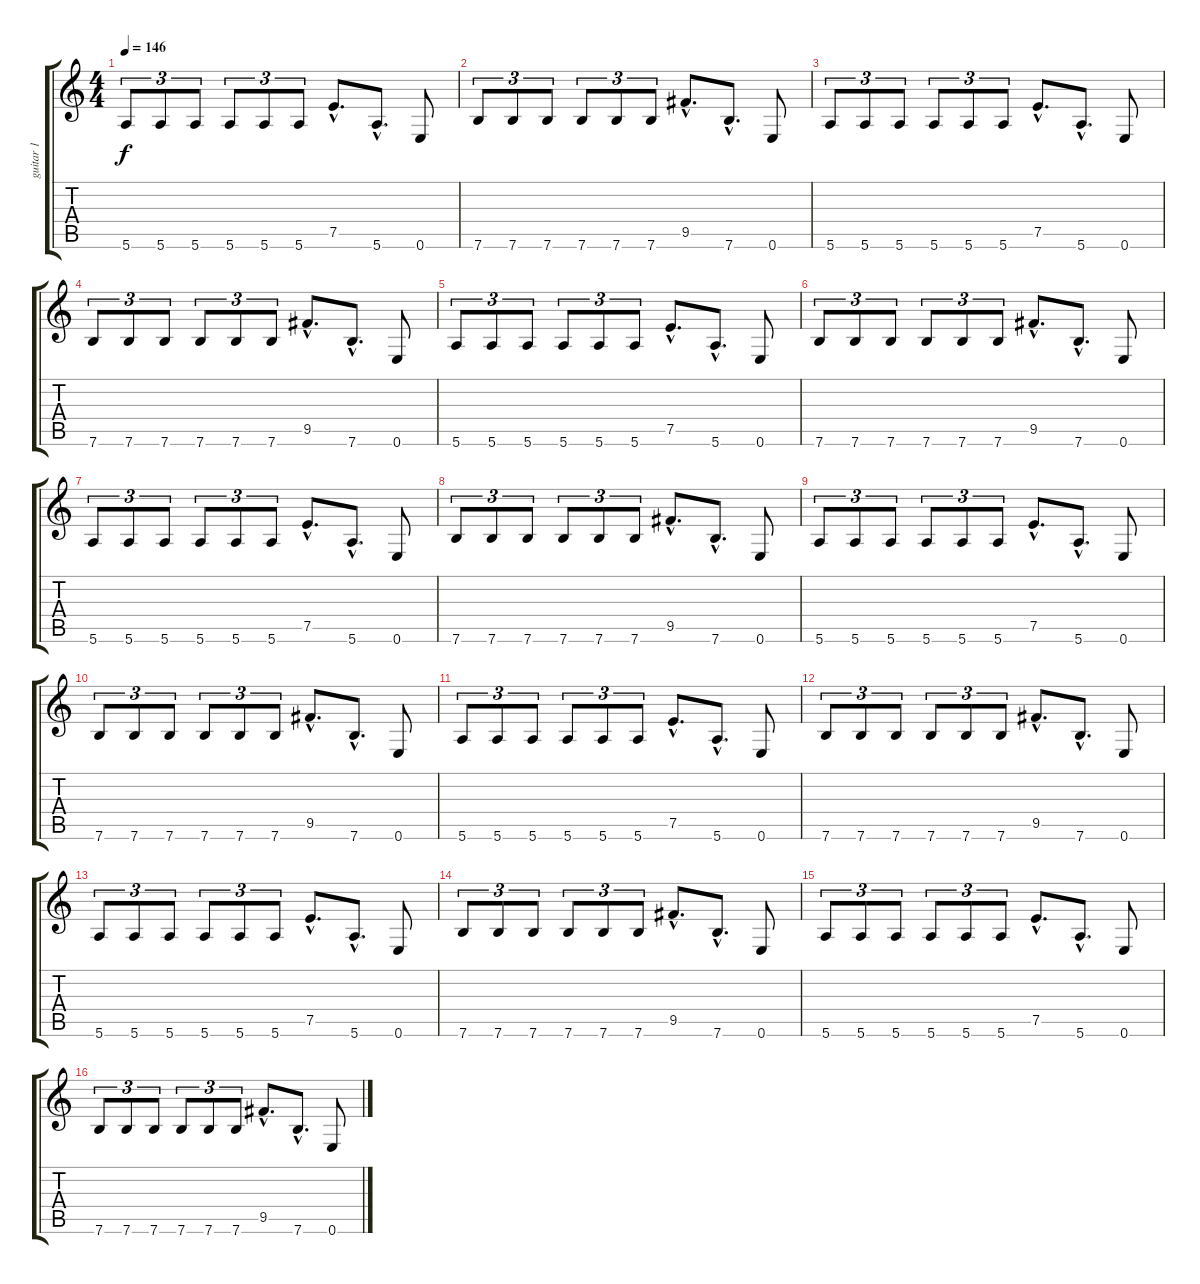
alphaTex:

\track ("guitar 1" "guitar 1") {instrument distortionguitar}
\staff {score tabs}
\tuning (E4 B3 G3 D3 A2 E2) {hide}
\ts (4 4)
\tempo 146
\clef g2
\ks c
5.6.8{tu (3 2) dy f} 5.6.8{tu (3 2)} 5.6.8{tu (3 2)} 5.6.8{tu (3 2)} 5.6.8{tu (3 2)} 5.6.8{tu (3 2)} 7.5{hac}.8{d} 5.6{hac}.8{d} 0.6.8 |
7.6.8{tu (3 2)} 7.6.8{tu (3 2)} 7.6.8{tu (3 2)} 7.6.8{tu (3 2)} 7.6.8{tu (3 2)} 7.6.8{tu (3 2)} 9.5{hac}.8{d} 7.6{hac}.8{d} 0.6.8 |
5.6.8{tu (3 2)} 5.6.8{tu (3 2)} 5.6.8{tu (3 2)} 5.6.8{tu (3 2)} 5.6.8{tu (3 2)} 5.6.8{tu (3 2)} 7.5{hac}.8{d} 5.6{hac}.8{d} 0.6.8 |
7.6.8{tu (3 2)} 7.6.8{tu (3 2)} 7.6.8{tu (3 2)} 7.6.8{tu (3 2)} 7.6.8{tu (3 2)} 7.6.8{tu (3 2)} 9.5{hac}.8{d} 7.6{hac}.8{d} 0.6.8 |
5.6.8{tu (3 2)} 5.6.8{tu (3 2)} 5.6.8{tu (3 2)} 5.6.8{tu (3 2)} 5.6.8{tu (3 2)} 5.6.8{tu (3 2)} 7.5{hac}.8{d} 5.6{hac}.8{d} 0.6.8 |
7.6.8{tu (3 2)} 7.6.8{tu (3 2)} 7.6.8{tu (3 2)} 7.6.8{tu (3 2)} 7.6.8{tu (3 2)} 7.6.8{tu (3 2)} 9.5{hac}.8{d} 7.6{hac}.8{d} 0.6.8 |
5.6.8{tu (3 2)} 5.6.8{tu (3 2)} 5.6.8{tu (3 2)} 5.6.8{tu (3 2)} 5.6.8{tu (3 2)} 5.6.8{tu (3 2)} 7.5{hac}.8{d} 5.6{hac}.8{d} 0.6.8 |
7.6.8{tu (3 2)} 7.6.8{tu (3 2)} 7.6.8{tu (3 2)} 7.6.8{tu (3 2)} 7.6.8{tu (3 2)} 7.6.8{tu (3 2)} 9.5{hac}.8{d} 7.6{hac}.8{d} 0.6.8 |
5.6.8{tu (3 2)} 5.6.8{tu (3 2)} 5.6.8{tu (3 2)} 5.6.8{tu (3 2)} 5.6.8{tu (3 2)} 5.6.8{tu (3 2)} 7.5{hac}.8{d} 5.6{hac}.8{d} 0.6.8 |
7.6.8{tu (3 2)} 7.6.8{tu (3 2)} 7.6.8{tu (3 2)} 7.6.8{tu (3 2)} 7.6.8{tu (3 2)} 7.6.8{tu (3 2)} 9.5{hac}.8{d} 7.6{hac}.8{d} 0.6.8 |
5.6.8{tu (3 2)} 5.6.8{tu (3 2)} 5.6.8{tu (3 2)} 5.6.8{tu (3 2)} 5.6.8{tu (3 2)} 5.6.8{tu (3 2)} 7.5{hac}.8{d} 5.6{hac}.8{d} 0.6.8 |
7.6.8{tu (3 2)} 7.6.8{tu (3 2)} 7.6.8{tu (3 2)} 7.6.8{tu (3 2)} 7.6.8{tu (3 2)} 7.6.8{tu (3 2)} 9.5{hac}.8{d} 7.6{hac}.8{d} 0.6.8 |
5.6.8{tu (3 2)} 5.6.8{tu (3 2)} 5.6.8{tu (3 2)} 5.6.8{tu (3 2)} 5.6.8{tu (3 2)} 5.6.8{tu (3 2)} 7.5{hac}.8{d} 5.6{hac}.8{d} 0.6.8 |
7.6.8{tu (3 2)} 7.6.8{tu (3 2)} 7.6.8{tu (3 2)} 7.6.8{tu (3 2)} 7.6.8{tu (3 2)} 7.6.8{tu (3 2)} 9.5{hac}.8{d} 7.6{hac}.8{d} 0.6.8 |
5.6.8{tu (3 2)} 5.6.8{tu (3 2)} 5.6.8{tu (3 2)} 5.6.8{tu (3 2)} 5.6.8{tu (3 2)} 5.6.8{tu (3 2)} 7.5{hac}.8{d} 5.6{hac}.8{d} 0.6.8 |
7.6.8{tu (3 2)} 7.6.8{tu (3 2)} 7.6.8{tu (3 2)} 7.6.8{tu (3 2)} 7.6.8{tu (3 2)} 7.6.8{tu (3 2)} 9.5{hac}.8{d} 7.6{hac}.8{d} 0.6.8
